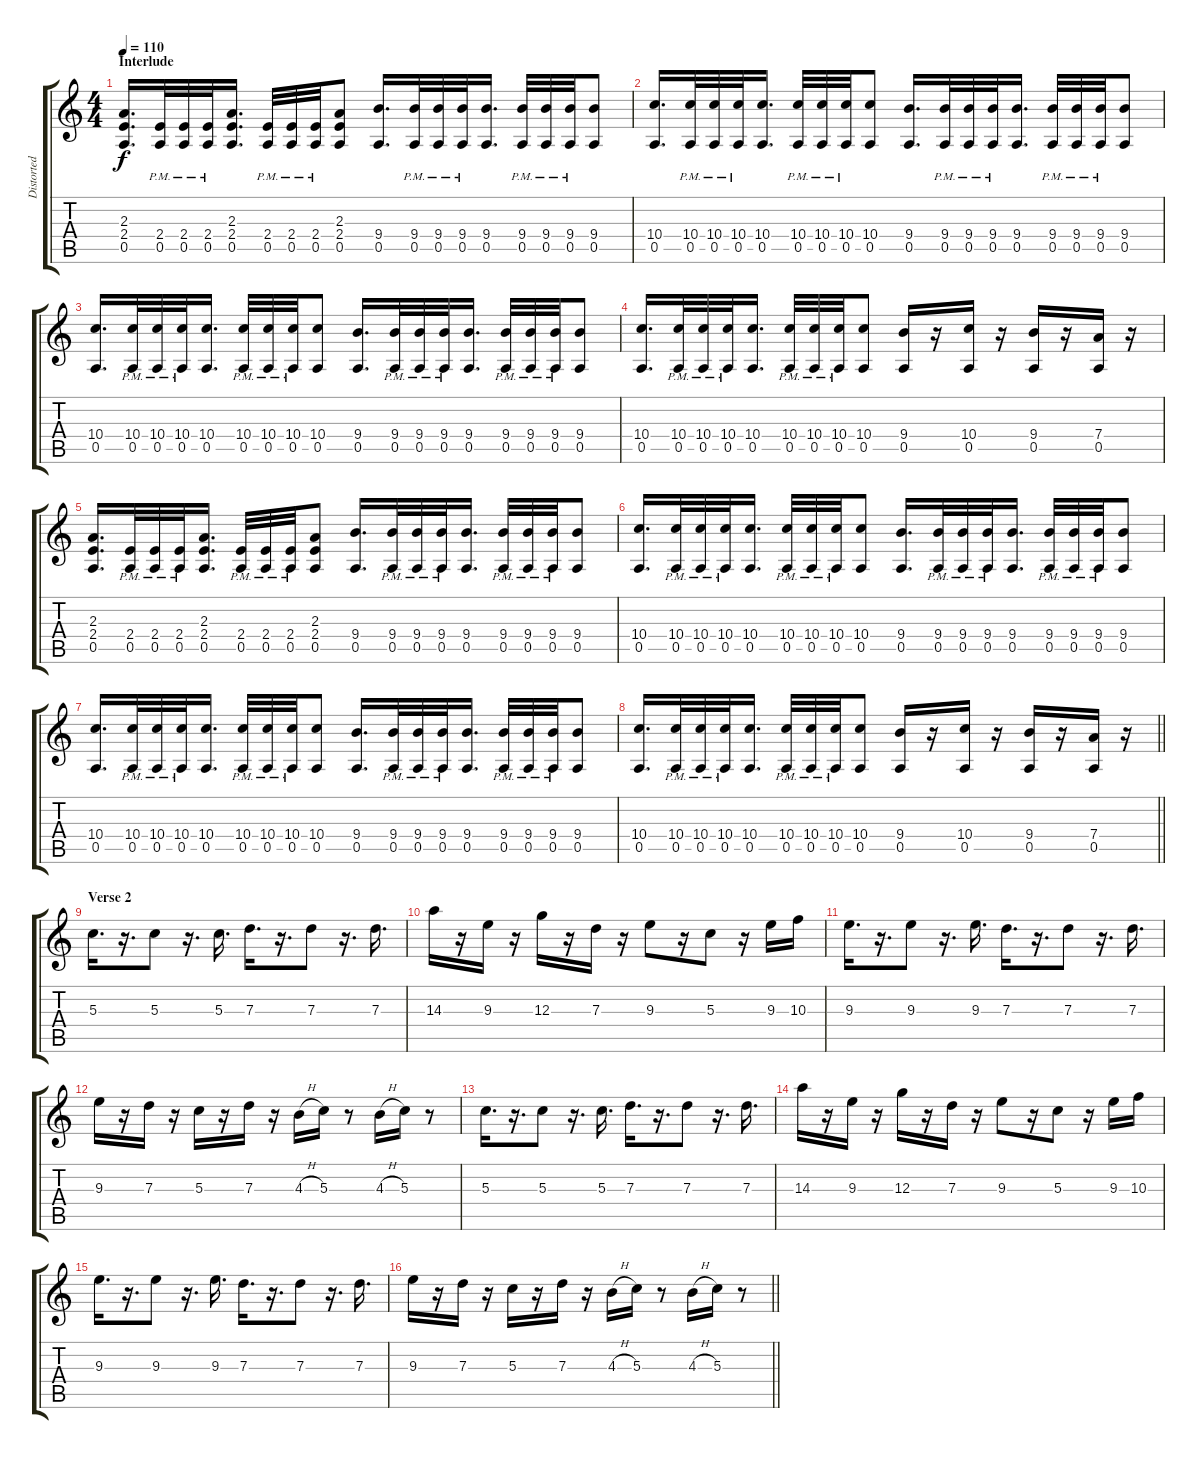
\track ("Distorted Lead" "Distorted ") {instrument distortionguitar}
\staff {score tabs}
\tuning (E4 B3 G3 D3 A2 E2) {hide}
\ts (4 4)
\section ("" "Interlude")
\tempo 110
\clef g2
\ks c
(2.3 2.4 0.5).16{d dy f} (2.4{pm} 0.5{pm}).32 (2.4{pm} 0.5{pm}).32 (2.4{pm} 0.5{pm}).32 (2.3 2.4 0.5).16{d} (2.4{pm} 0.5{pm}).32 (2.4{pm} 0.5{pm}).32 (2.4{pm} 0.5{pm}).32 (2.3 2.4 0.5).8 (9.4 0.5).16{d} (9.4{pm} 0.5{pm}).32 (9.4{pm} 0.5{pm}).32 (9.4{pm} 0.5{pm}).32 (9.4 0.5).16{d} (9.4{pm} 0.5{pm}).32 (9.4{pm} 0.5{pm}).32 (9.4{pm} 0.5{pm}).32 (9.4 0.5).8 |
(10.4 0.5).16{d} (10.4{pm} 0.5{pm}).32 (10.4{pm} 0.5{pm}).32 (10.4{pm} 0.5{pm}).32 (10.4 0.5).16{d} (10.4{pm} 0.5{pm}).32 (10.4{pm} 0.5{pm}).32 (10.4{pm} 0.5{pm}).32 (10.4 0.5).8 (9.4 0.5).16{d} (9.4{pm} 0.5{pm}).32 (9.4{pm} 0.5{pm}).32 (9.4{pm} 0.5{pm}).32 (9.4 0.5).16{d} (9.4{pm} 0.5{pm}).32 (9.4{pm} 0.5{pm}).32 (9.4{pm} 0.5{pm}).32 (9.4 0.5).8 |
(10.4 0.5).16{d} (10.4{pm} 0.5{pm}).32 (10.4{pm} 0.5{pm}).32 (10.4{pm} 0.5{pm}).32 (10.4 0.5).16{d} (10.4{pm} 0.5{pm}).32 (10.4{pm} 0.5{pm}).32 (10.4{pm} 0.5{pm}).32 (10.4 0.5).8 (9.4 0.5).16{d} (9.4{pm} 0.5{pm}).32 (9.4{pm} 0.5{pm}).32 (9.4{pm} 0.5{pm}).32 (9.4 0.5).16{d} (9.4{pm} 0.5{pm}).32 (9.4{pm} 0.5{pm}).32 (9.4{pm} 0.5{pm}).32 (9.4 0.5).8 |
(10.4 0.5).16{d} (10.4{pm} 0.5{pm}).32 (10.4{pm} 0.5{pm}).32 (10.4{pm} 0.5{pm}).32 (10.4 0.5).16{d} (10.4{pm} 0.5{pm}).32 (10.4{pm} 0.5{pm}).32 (10.4{pm} 0.5{pm}).32 (10.4 0.5).8 (9.4 0.5).16 r.16 (10.4 0.5).16 r.16 (9.4 0.5).16 r.16 (7.4 0.5).16 r.16 |
(2.3 2.4 0.5).16{d} (2.4{pm} 0.5{pm}).32 (2.4{pm} 0.5{pm}).32 (2.4{pm} 0.5{pm}).32 (2.3 2.4 0.5).16{d} (2.4{pm} 0.5{pm}).32 (2.4{pm} 0.5{pm}).32 (2.4{pm} 0.5{pm}).32 (2.3 2.4 0.5).8 (9.4 0.5).16{d} (9.4{pm} 0.5{pm}).32 (9.4{pm} 0.5{pm}).32 (9.4{pm} 0.5{pm}).32 (9.4 0.5).16{d} (9.4{pm} 0.5{pm}).32 (9.4{pm} 0.5{pm}).32 (9.4{pm} 0.5{pm}).32 (9.4 0.5).8 |
(10.4 0.5).16{d} (10.4{pm} 0.5{pm}).32 (10.4{pm} 0.5{pm}).32 (10.4{pm} 0.5{pm}).32 (10.4 0.5).16{d} (10.4{pm} 0.5{pm}).32 (10.4{pm} 0.5{pm}).32 (10.4{pm} 0.5{pm}).32 (10.4 0.5).8 (9.4 0.5).16{d} (9.4{pm} 0.5{pm}).32 (9.4{pm} 0.5{pm}).32 (9.4{pm} 0.5{pm}).32 (9.4 0.5).16{d} (9.4{pm} 0.5{pm}).32 (9.4{pm} 0.5{pm}).32 (9.4{pm} 0.5{pm}).32 (9.4 0.5).8 |
(10.4 0.5).16{d} (10.4{pm} 0.5{pm}).32 (10.4{pm} 0.5{pm}).32 (10.4{pm} 0.5{pm}).32 (10.4 0.5).16{d} (10.4{pm} 0.5{pm}).32 (10.4{pm} 0.5{pm}).32 (10.4{pm} 0.5{pm}).32 (10.4 0.5).8 (9.4 0.5).16{d} (9.4{pm} 0.5{pm}).32 (9.4{pm} 0.5{pm}).32 (9.4{pm} 0.5{pm}).32 (9.4 0.5).16{d} (9.4{pm} 0.5{pm}).32 (9.4{pm} 0.5{pm}).32 (9.4{pm} 0.5{pm}).32 (9.4 0.5).8 |
\barLineRight lightlight
(10.4 0.5).16{d} (10.4{pm} 0.5{pm}).32 (10.4{pm} 0.5{pm}).32 (10.4{pm} 0.5{pm}).32 (10.4 0.5).16{d} (10.4{pm} 0.5{pm}).32 (10.4{pm} 0.5{pm}).32 (10.4{pm} 0.5{pm}).32 (10.4 0.5).8 (9.4 0.5).16 r.16 (10.4 0.5).16 r.16 (9.4 0.5).16 r.16 (7.4 0.5).16 r.16 |
\section ("" "Verse 2")
5.3.16{d} r.16{d} 5.3.8 r.16{d} 5.3.16{d} 7.3.16{d} r.16{d} 7.3.8 r.16{d} 7.3.16{d} |
14.3.16 r.16 9.3.16 r.16 12.3.16 r.16 7.3.16 r.16 9.3.8 r.16 5.3.8 r.16 9.3.16 10.3.16 |
9.3.16{d} r.16{d} 9.3.8 r.16{d} 9.3.16{d} 7.3.16{d} r.16{d} 7.3.8 r.16{d} 7.3.16{d} |
9.3.16 r.16 7.3.16 r.16 5.3.16 r.16 7.3.16 r.16 4.3{h}.16 5.3.16 r.8 4.3{h}.16 5.3.16 r.8 |
5.3.16{d} r.16{d} 5.3.8 r.16{d} 5.3.16{d} 7.3.16{d} r.16{d} 7.3.8 r.16{d} 7.3.16{d} |
14.3.16 r.16 9.3.16 r.16 12.3.16 r.16 7.3.16 r.16 9.3.8 r.16 5.3.8 r.16 9.3.16 10.3.16 |
9.3.16{d} r.16{d} 9.3.8 r.16{d} 9.3.16{d} 7.3.16{d} r.16{d} 7.3.8 r.16{d} 7.3.16{d} |
\barLineRight lightlight
9.3.16 r.16 7.3.16 r.16 5.3.16 r.16 7.3.16 r.16 4.3{h}.16 5.3.16 r.8 4.3{h}.16 5.3.16 r.8
